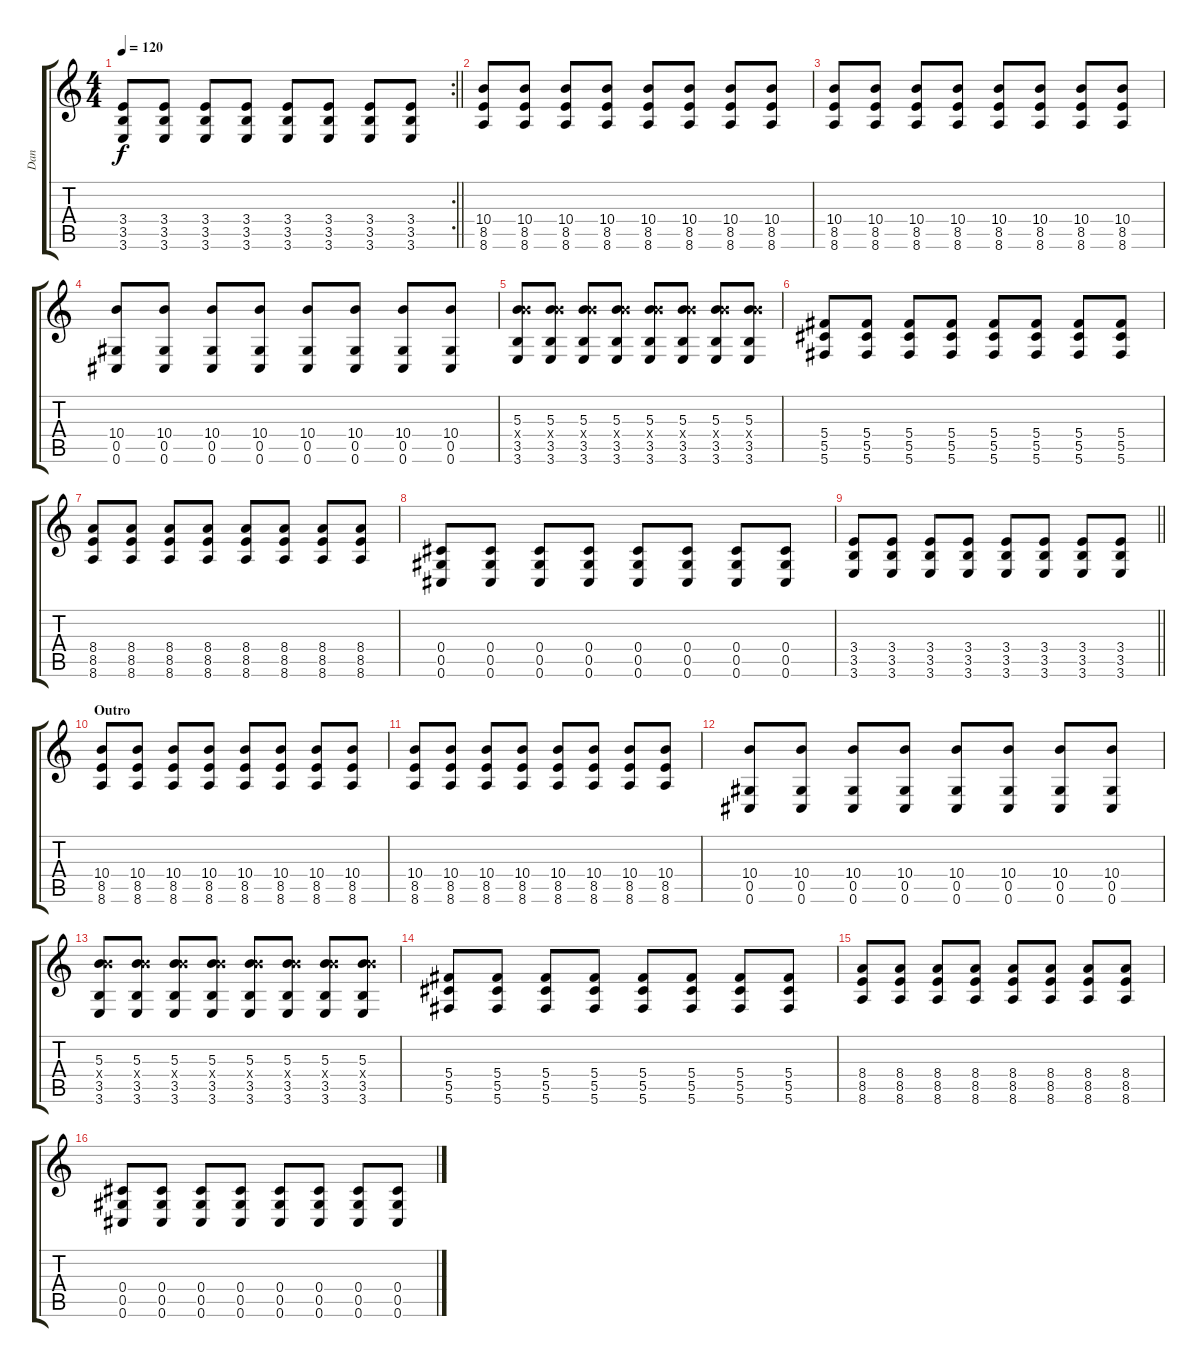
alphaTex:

\track ("Dan" "Dan") {instrument acousticguitarsteel}
\staff {score tabs}
\tuning (Eb4 Bb3 Gb3 Db3 Ab2 Db2) {hide}
\rc 2
\ts (4 4)
\tempo 120
\clef g2
\barLineRight lightlight
\ks c
(3.4 3.5 3.6).8{dy f} (3.4 3.5 3.6).8 (3.4 3.5 3.6).8 (3.4 3.5 3.6).8 (3.4 3.5 3.6).8 (3.4 3.5 3.6).8 (3.4 3.5 3.6).8 (3.4 3.5 3.6).8 |
(10.4 8.5 8.6).8{instrument distortionguitar} (10.4 8.5 8.6).8 (10.4 8.5 8.6).8 (10.4 8.5 8.6).8 (10.4 8.5 8.6).8 (10.4 8.5 8.6).8 (10.4 8.5 8.6).8 (10.4 8.5 8.6).8 |
(10.4 8.5 8.6).8 (10.4 8.5 8.6).8 (10.4 8.5 8.6).8 (10.4 8.5 8.6).8 (10.4 8.5 8.6).8 (10.4 8.5 8.6).8 (10.4 8.5 8.6).8 (10.4 8.5 8.6).8 |
(10.4 0.5 0.6).8 (10.4 0.5 0.6).8 (10.4 0.5 0.6).8 (10.4 0.5 0.6).8 (10.4 0.5 0.6).8 (10.4 0.5 0.6).8 (10.4 0.5 0.6).8 (10.4 0.5 0.6).8 |
(5.3 10.4{x} 3.5 3.6).8 (5.3 10.4{x} 3.5 3.6).8 (5.3 10.4{x} 3.5 3.6).8 (5.3 10.4{x} 3.5 3.6).8 (5.3 10.4{x} 3.5 3.6).8 (5.3 10.4{x} 3.5 3.6).8 (5.3 10.4{x} 3.5 3.6).8 (5.3 10.4{x} 3.5 3.6).8 |
(5.4 5.5 5.6).8 (5.4 5.5 5.6).8 (5.4 5.5 5.6).8 (5.4 5.5 5.6).8 (5.4 5.5 5.6).8 (5.4 5.5 5.6).8 (5.4 5.5 5.6).8 (5.4 5.5 5.6).8 |
(8.4 8.5 8.6).8 (8.4 8.5 8.6).8 (8.4 8.5 8.6).8 (8.4 8.5 8.6).8 (8.4 8.5 8.6).8 (8.4 8.5 8.6).8 (8.4 8.5 8.6).8 (8.4 8.5 8.6).8 |
(0.4 0.5 0.6).8 (0.4 0.5 0.6).8 (0.4 0.5 0.6).8 (0.4 0.5 0.6).8 (0.4 0.5 0.6).8 (0.4 0.5 0.6).8 (0.4 0.5 0.6).8 (0.4 0.5 0.6).8 |
\barLineRight lightlight
(3.4 3.5 3.6).8 (3.4 3.5 3.6).8 (3.4 3.5 3.6).8 (3.4 3.5 3.6).8 (3.4 3.5 3.6).8 (3.4 3.5 3.6).8 (3.4 3.5 3.6).8 (3.4 3.5 3.6).8 |
\section ("" "Outro")
(10.4 8.5 8.6).8{instrument distortionguitar} (10.4 8.5 8.6).8 (10.4 8.5 8.6).8 (10.4 8.5 8.6).8 (10.4 8.5 8.6).8 (10.4 8.5 8.6).8 (10.4 8.5 8.6).8 (10.4 8.5 8.6).8 |
(10.4 8.5 8.6).8 (10.4 8.5 8.6).8 (10.4 8.5 8.6).8 (10.4 8.5 8.6).8 (10.4 8.5 8.6).8 (10.4 8.5 8.6).8 (10.4 8.5 8.6).8 (10.4 8.5 8.6).8 |
(10.4 0.5 0.6).8 (10.4 0.5 0.6).8 (10.4 0.5 0.6).8 (10.4 0.5 0.6).8 (10.4 0.5 0.6).8 (10.4 0.5 0.6).8 (10.4 0.5 0.6).8 (10.4 0.5 0.6).8 |
(5.3 10.4{x} 3.5 3.6).8 (5.3 10.4{x} 3.5 3.6).8 (5.3 10.4{x} 3.5 3.6).8 (5.3 10.4{x} 3.5 3.6).8 (5.3 10.4{x} 3.5 3.6).8 (5.3 10.4{x} 3.5 3.6).8 (5.3 10.4{x} 3.5 3.6).8 (5.3 10.4{x} 3.5 3.6).8 |
(5.4 5.5 5.6).8 (5.4 5.5 5.6).8 (5.4 5.5 5.6).8 (5.4 5.5 5.6).8 (5.4 5.5 5.6).8 (5.4 5.5 5.6).8 (5.4 5.5 5.6).8 (5.4 5.5 5.6).8 |
(8.4 8.5 8.6).8 (8.4 8.5 8.6).8 (8.4 8.5 8.6).8 (8.4 8.5 8.6).8 (8.4 8.5 8.6).8 (8.4 8.5 8.6).8 (8.4 8.5 8.6).8 (8.4 8.5 8.6).8 |
(0.4 0.5 0.6).8 (0.4 0.5 0.6).8 (0.4 0.5 0.6).8 (0.4 0.5 0.6).8 (0.4 0.5 0.6).8 (0.4 0.5 0.6).8 (0.4 0.5 0.6).8 (0.4 0.5 0.6).8
